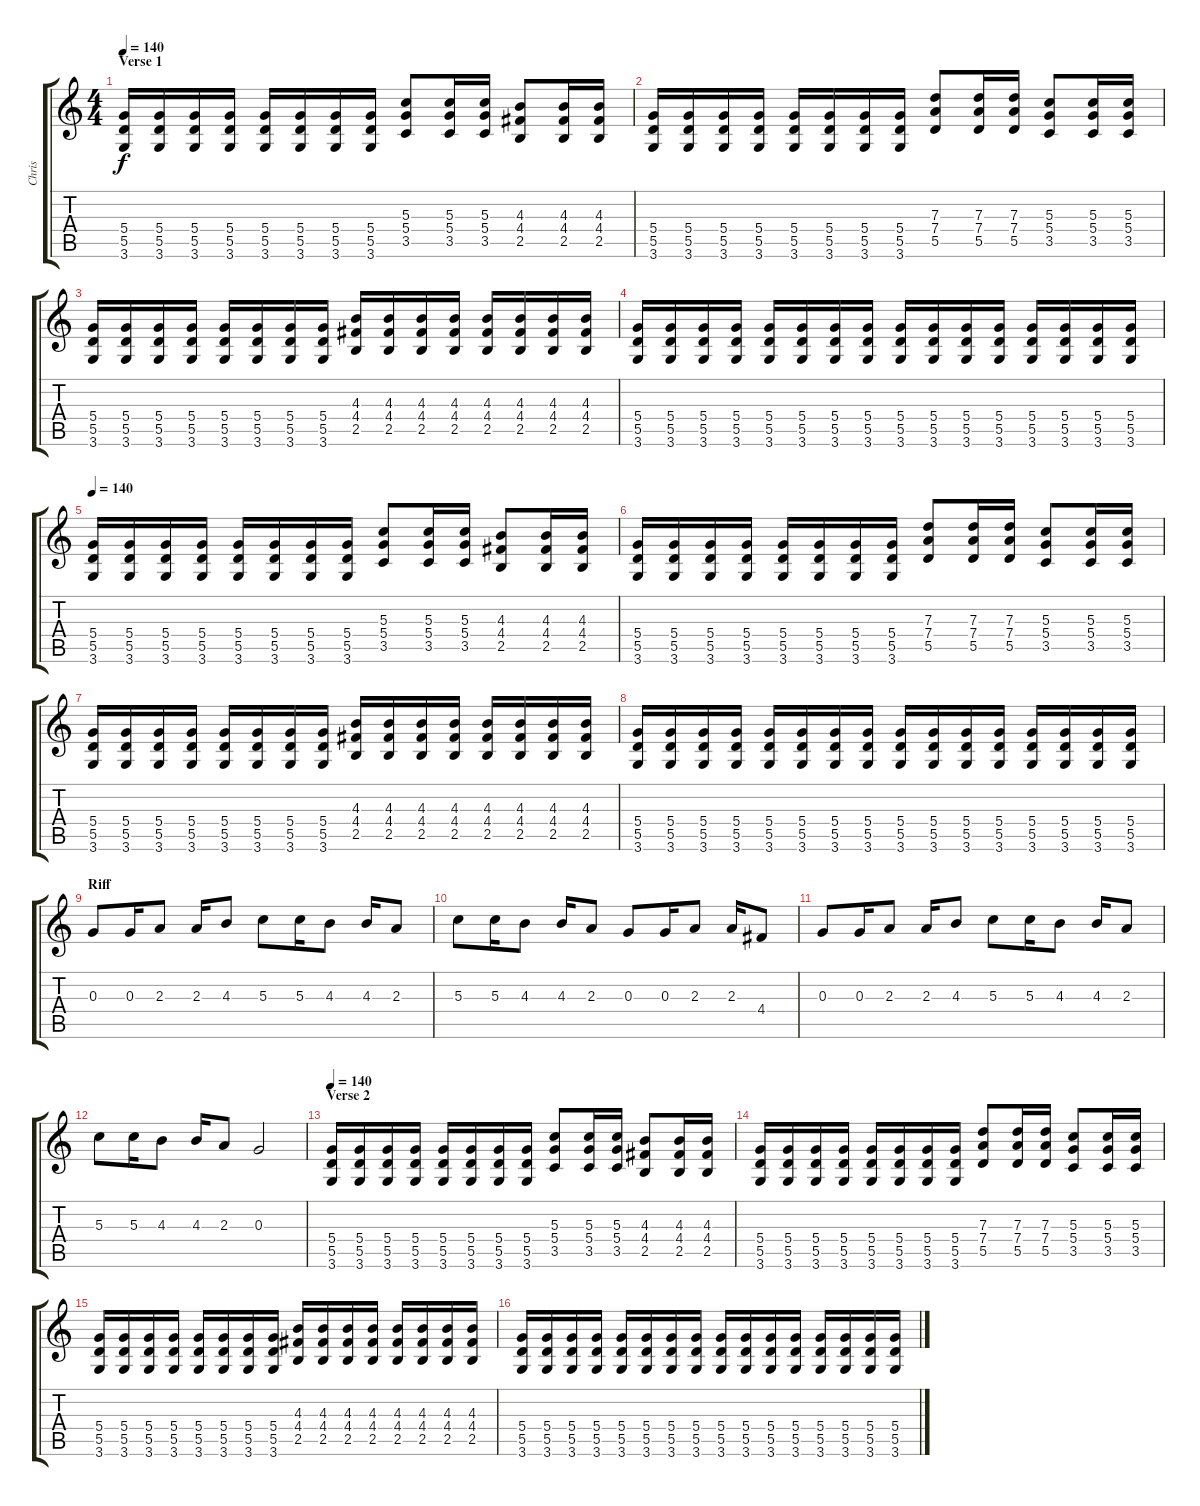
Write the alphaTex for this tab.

\track ("Chris" "Chris") {instrument distortionguitar}
\staff {score tabs}
\tuning (E4 B3 G3 D3 A2 E2) {hide}
\ts (4 4)
\section ("" "Verse 1")
\tempo 130
\tempo 140
\clef g2
\ks c
(5.4 5.5 3.6).16{dy f volume 12} (5.4 5.5 3.6).16 (5.4 5.5 3.6).16 (5.4 5.5 3.6).16 (5.4 5.5 3.6).16 (5.4 5.5 3.6).16 (5.4 5.5 3.6).16 (5.4 5.5 3.6).16 (5.3 5.4 3.5).8 (5.3 5.4 3.5).16 (5.3 5.4 3.5).16 (4.3 4.4 2.5).8 (4.3 4.4 2.5).16 (4.3 4.4 2.5).16 |
(5.4 5.5 3.6).16 (5.4 5.5 3.6).16 (5.4 5.5 3.6).16 (5.4 5.5 3.6).16 (5.4 5.5 3.6).16 (5.4 5.5 3.6).16 (5.4 5.5 3.6).16 (5.4 5.5 3.6).16 (7.3 7.4 5.5).8 (7.3 7.4 5.5).16 (7.3 7.4 5.5).16 (5.3 5.4 3.5).8 (5.3 5.4 3.5).16 (5.3 5.4 3.5).16 |
(5.4 5.5 3.6).16 (5.4 5.5 3.6).16 (5.4 5.5 3.6).16 (5.4 5.5 3.6).16 (5.4 5.5 3.6).16 (5.4 5.5 3.6).16 (5.4 5.5 3.6).16 (5.4 5.5 3.6).16 (4.3 4.4 2.5).16 (4.3 4.4 2.5).16 (4.3 4.4 2.5).16 (4.3 4.4 2.5).16 (4.3 4.4 2.5).16 (4.3 4.4 2.5).16 (4.3 4.4 2.5).16 (4.3 4.4 2.5).16 |
(5.4 5.5 3.6).16 (5.4 5.5 3.6).16 (5.4 5.5 3.6).16 (5.4 5.5 3.6).16 (5.4 5.5 3.6).16 (5.4 5.5 3.6).16 (5.4 5.5 3.6).16 (5.4 5.5 3.6).16 (5.4 5.5 3.6).16 (5.4 5.5 3.6).16 (5.4 5.5 3.6).16 (5.4 5.5 3.6).16 (5.4 5.5 3.6).16 (5.4 5.5 3.6).16 (5.4 5.5 3.6).16 (5.4 5.5 3.6).16 |
\tempo 140
(5.4 5.5 3.6).16 (5.4 5.5 3.6).16 (5.4 5.5 3.6).16 (5.4 5.5 3.6).16 (5.4 5.5 3.6).16 (5.4 5.5 3.6).16 (5.4 5.5 3.6).16 (5.4 5.5 3.6).16 (5.3 5.4 3.5).8 (5.3 5.4 3.5).16 (5.3 5.4 3.5).16 (4.3 4.4 2.5).8 (4.3 4.4 2.5).16 (4.3 4.4 2.5).16 |
(5.4 5.5 3.6).16 (5.4 5.5 3.6).16 (5.4 5.5 3.6).16 (5.4 5.5 3.6).16 (5.4 5.5 3.6).16 (5.4 5.5 3.6).16 (5.4 5.5 3.6).16 (5.4 5.5 3.6).16 (7.3 7.4 5.5).8 (7.3 7.4 5.5).16 (7.3 7.4 5.5).16 (5.3 5.4 3.5).8 (5.3 5.4 3.5).16 (5.3 5.4 3.5).16 |
(5.4 5.5 3.6).16 (5.4 5.5 3.6).16 (5.4 5.5 3.6).16 (5.4 5.5 3.6).16 (5.4 5.5 3.6).16 (5.4 5.5 3.6).16 (5.4 5.5 3.6).16 (5.4 5.5 3.6).16 (4.3 4.4 2.5).16 (4.3 4.4 2.5).16 (4.3 4.4 2.5).16 (4.3 4.4 2.5).16 (4.3 4.4 2.5).16 (4.3 4.4 2.5).16 (4.3 4.4 2.5).16 (4.3 4.4 2.5).16 |
(5.4 5.5 3.6).16 (5.4 5.5 3.6).16 (5.4 5.5 3.6).16 (5.4 5.5 3.6).16 (5.4 5.5 3.6).16 (5.4 5.5 3.6).16 (5.4 5.5 3.6).16 (5.4 5.5 3.6).16 (5.4 5.5 3.6).16 (5.4 5.5 3.6).16 (5.4 5.5 3.6).16 (5.4 5.5 3.6).16 (5.4 5.5 3.6).16 (5.4 5.5 3.6).16 (5.4 5.5 3.6).16 (5.4 5.5 3.6).16 |
\section ("" "Riff")
0.3.8{volume 16} 0.3.16 2.3.8 2.3.16 4.3.8 5.3.8 5.3.16 4.3.8 4.3.16 2.3.8 |
5.3.8 5.3.16 4.3.8 4.3.16 2.3.8 0.3.8 0.3.16 2.3.8 2.3.16 4.4.8 |
0.3.8 0.3.16 2.3.8 2.3.16 4.3.8 5.3.8 5.3.16 4.3.8 4.3.16 2.3.8 |
5.3.8 5.3.16 4.3.8 4.3.16 2.3.8 0.3.2 |
\section ("" "Verse 2")
\tempo 130
\tempo 140
(5.4 5.5 3.6).16{volume 12} (5.4 5.5 3.6).16 (5.4 5.5 3.6).16 (5.4 5.5 3.6).16 (5.4 5.5 3.6).16 (5.4 5.5 3.6).16 (5.4 5.5 3.6).16 (5.4 5.5 3.6).16 (5.3 5.4 3.5).8 (5.3 5.4 3.5).16 (5.3 5.4 3.5).16 (4.3 4.4 2.5).8 (4.3 4.4 2.5).16 (4.3 4.4 2.5).16 |
(5.4 5.5 3.6).16 (5.4 5.5 3.6).16 (5.4 5.5 3.6).16 (5.4 5.5 3.6).16 (5.4 5.5 3.6).16 (5.4 5.5 3.6).16 (5.4 5.5 3.6).16 (5.4 5.5 3.6).16 (7.3 7.4 5.5).8 (7.3 7.4 5.5).16 (7.3 7.4 5.5).16 (5.3 5.4 3.5).8 (5.3 5.4 3.5).16 (5.3 5.4 3.5).16 |
(5.4 5.5 3.6).16 (5.4 5.5 3.6).16 (5.4 5.5 3.6).16 (5.4 5.5 3.6).16 (5.4 5.5 3.6).16 (5.4 5.5 3.6).16 (5.4 5.5 3.6).16 (5.4 5.5 3.6).16 (4.3 4.4 2.5).16 (4.3 4.4 2.5).16 (4.3 4.4 2.5).16 (4.3 4.4 2.5).16 (4.3 4.4 2.5).16 (4.3 4.4 2.5).16 (4.3 4.4 2.5).16 (4.3 4.4 2.5).16 |
(5.4 5.5 3.6).16 (5.4 5.5 3.6).16 (5.4 5.5 3.6).16 (5.4 5.5 3.6).16 (5.4 5.5 3.6).16 (5.4 5.5 3.6).16 (5.4 5.5 3.6).16 (5.4 5.5 3.6).16 (5.4 5.5 3.6).16 (5.4 5.5 3.6).16 (5.4 5.5 3.6).16 (5.4 5.5 3.6).16 (5.4 5.5 3.6).16 (5.4 5.5 3.6).16 (5.4 5.5 3.6).16 (5.4 5.5 3.6).16
